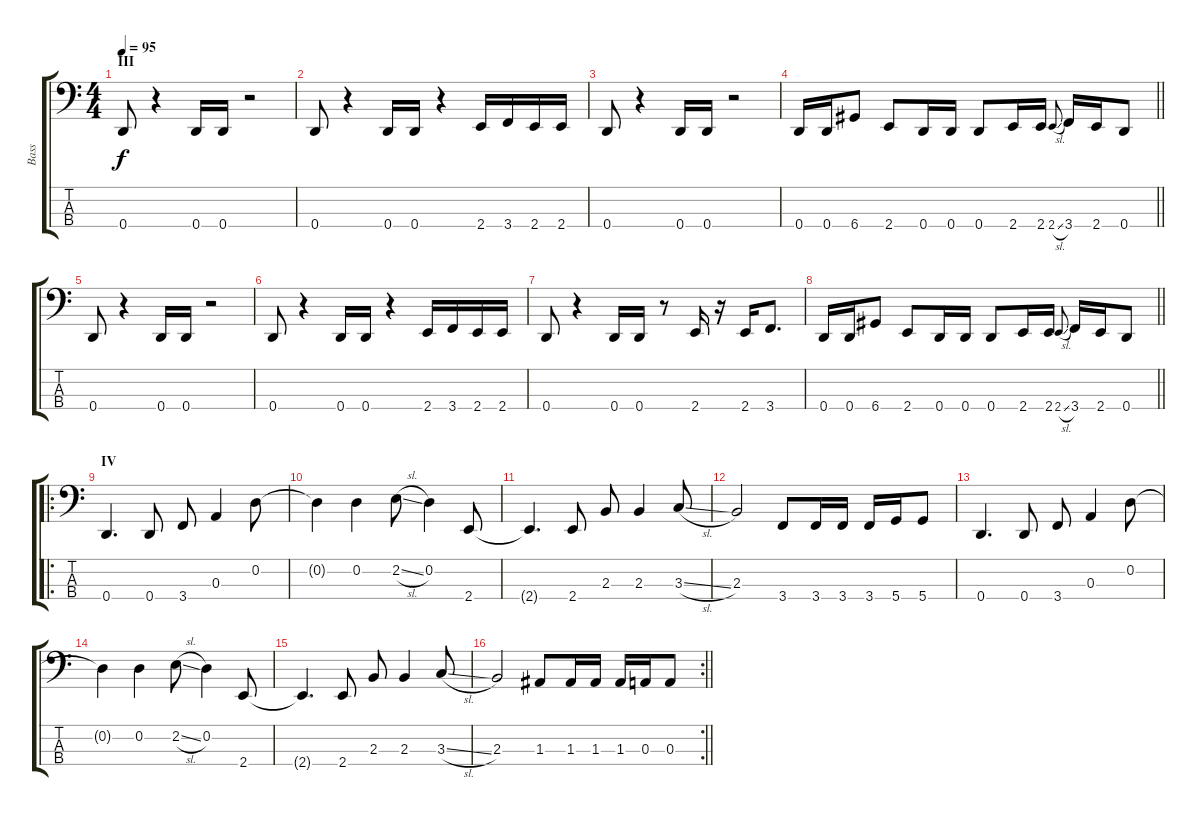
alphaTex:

\track ("Bass" "Bass") {instrument electricbassfinger}
\staff {score tabs}
\tuning (G2 D2 A1 D1) {hide}
\ts (4 4)
\section ("" "III")
\tempo 95
\clef f4
\ks c
0.4.8{dy f} r.4 0.4.16 0.4.16 r.2 |
0.4.8 r.4 0.4.16 0.4.16 r.4 2.4.16 3.4.16 2.4.16 2.4.16 |
0.4.8 r.4 0.4.16 0.4.16 r.2 |
\barLineRight lightlight
0.4.16 0.4.16 6.4.8 2.4.8 0.4.16 0.4.16 0.4.8 2.4.16 2.4.16 2.4{sl}.8{gr onbeat} 3.4.16 2.4.16 0.4.8 |
0.4.8 r.4 0.4.16 0.4.16 r.2 |
0.4.8 r.4 0.4.16 0.4.16 r.4 2.4.16 3.4.16 2.4.16 2.4.16 |
0.4.8 r.4 0.4.16 0.4.16 r.8 2.4.16 r.16 2.4.16 3.4.8{d} |
\barLineRight lightlight
0.4.16 0.4.16 6.4.8 2.4.8 0.4.16 0.4.16 0.4.8 2.4.16 2.4.16 2.4{sl}.8{gr onbeat} 3.4.16 2.4.16 0.4.8 |
\ro
\section ("" "IV")
0.4.4{d} 0.4.8 3.4.8 0.3.4 0.2.8 |
0.2{t}.4 0.2.4 2.2{sl}.8 0.2.4 2.4.8 |
2.4{t}.4{d} 2.4.8 2.3.8 2.3.4 3.3{sl}.8 |
2.3.2 3.4.8 3.4.16 3.4.16 3.4.16 5.4.16 5.4.8 |
0.4.4{d} 0.4.8 3.4.8 0.3.4 0.2.8 |
0.2{t}.4 0.2.4 2.2{sl}.8 0.2.4 2.4.8 |
2.4{t}.4{d} 2.4.8 2.3.8 2.3.4 3.3{sl}.8 |
\rc 2
\barLineRight lightlight
2.3.2 1.3.8 1.3.16 1.3.16 1.3.16 0.3.16 0.3.8
